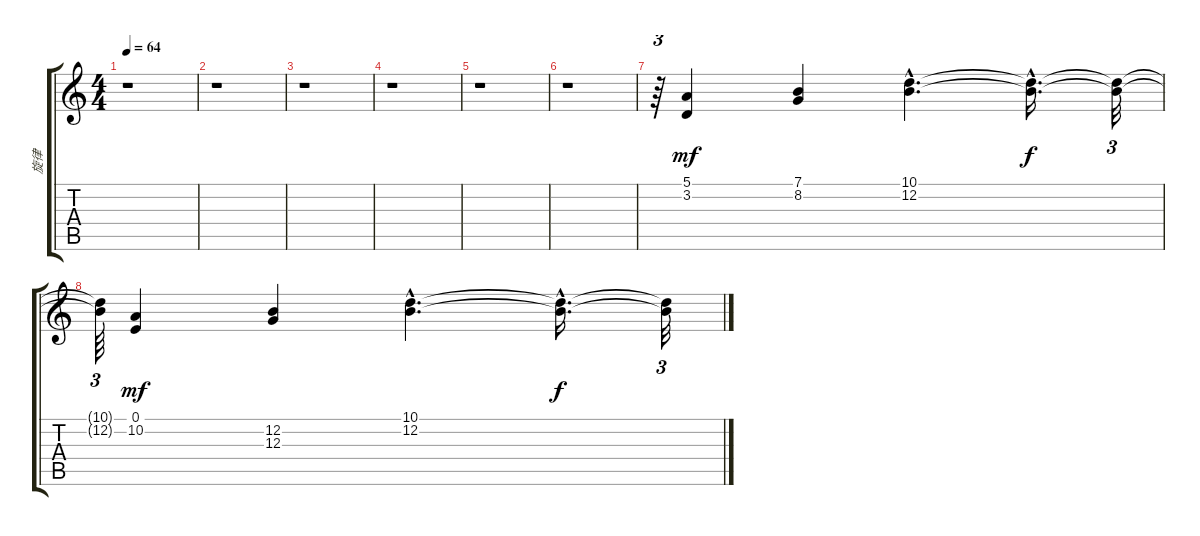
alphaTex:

\track ("旋律" "旋律") {instrument altosax}
\staff {score tabs}
\tuning (E4 B3 G3 D3 A2 E2) {hide}
\ts (4 4)
\tempo 64
\clef g2
\ks c
r.1{dy f} |
r.1 |
r.1 |
r.1 |
r.1 |
r.1 |
r.64{tu (3 2)} (5.1 3.2).4{dy mf} (7.1 8.2).4 (10.1{hac} 12.2{hac}).4{d} (10.1{hac t} 12.2{hac t}).16{d dy f} (10.1{t} 12.2{t}).32{tu (3 2)} |
(10.1{t} 12.2{t}).64{tu (3 2)} (0.1 10.2).4{dy mf} (12.2 12.3).4 (10.1{hac} 12.2{hac}).4{d} (10.1{hac t} 12.2{hac t}).16{d dy f} (10.1{t} 12.2{t}).32{tu (3 2)}
